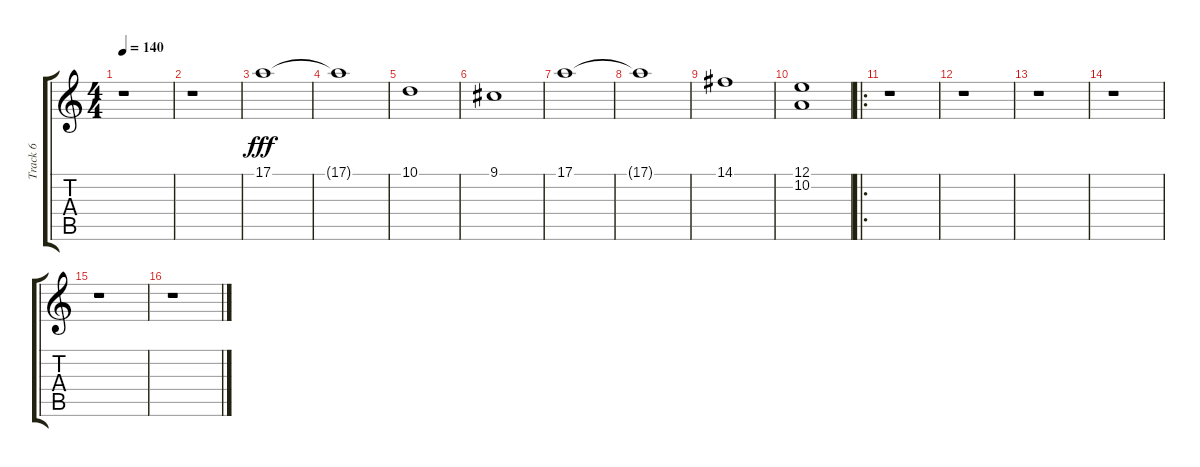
\track ("Track 6" "Track 6") {instrument pad2warm}
\staff {score tabs}
\tuning (E4 B3 G3 D3 A2 E2) {hide}
\ts (4 4)
\tempo 140
\clef g2
\ks c
r.1{dy fff} |
r.1 |
17.1.1 |
17.1{t}.1 |
10.1.1 |
9.1.1 |
17.1.1 |
17.1{t}.1 |
14.1.1 |
(12.1 10.2).1 |
\ro
r.1 |
r.1 |
r.1 |
r.1 |
r.1 |
r.1
